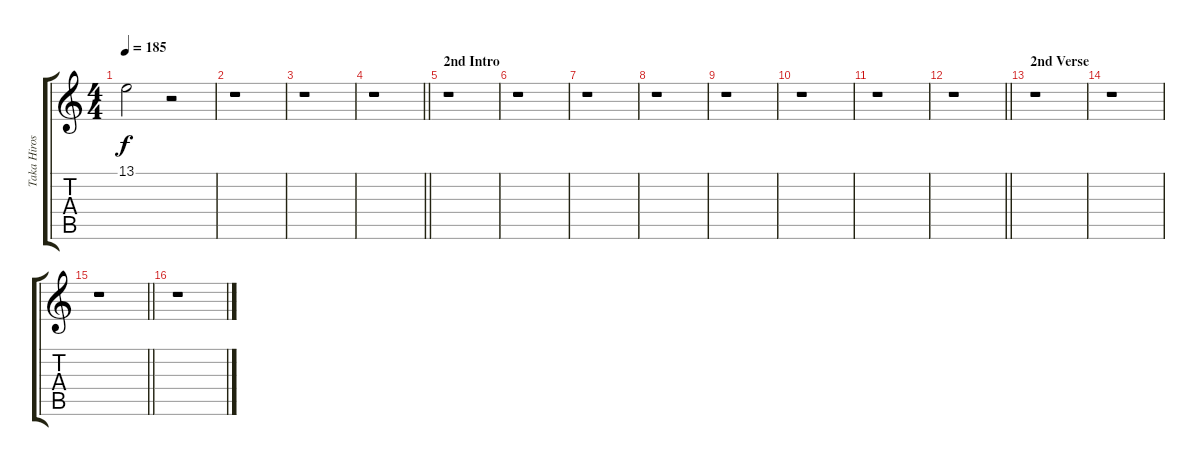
\track ("Taka Hirose(Backing Vocals)" "Taka Hiros") {instrument altosax}
\staff {score tabs}
\tuning (Eb4 Bb3 Gb3 Db3 Ab2 Eb2) {hide}
\ts (4 4)
\tempo 185
\clef g2
\ks c
13.1{t}.2{dy f} r.2 |
r.1 |
r.1 |
\barLineRight lightlight
r.1 |
\section ("" "2nd Intro")
r.1 |
r.1 |
r.1 |
r.1 |
r.1 |
r.1 |
r.1 |
\barLineRight lightlight
r.1 |
\section ("" "2nd Verse")
r.1 |
r.1 |
\barLineRight lightlight
r.1 |
r.1
